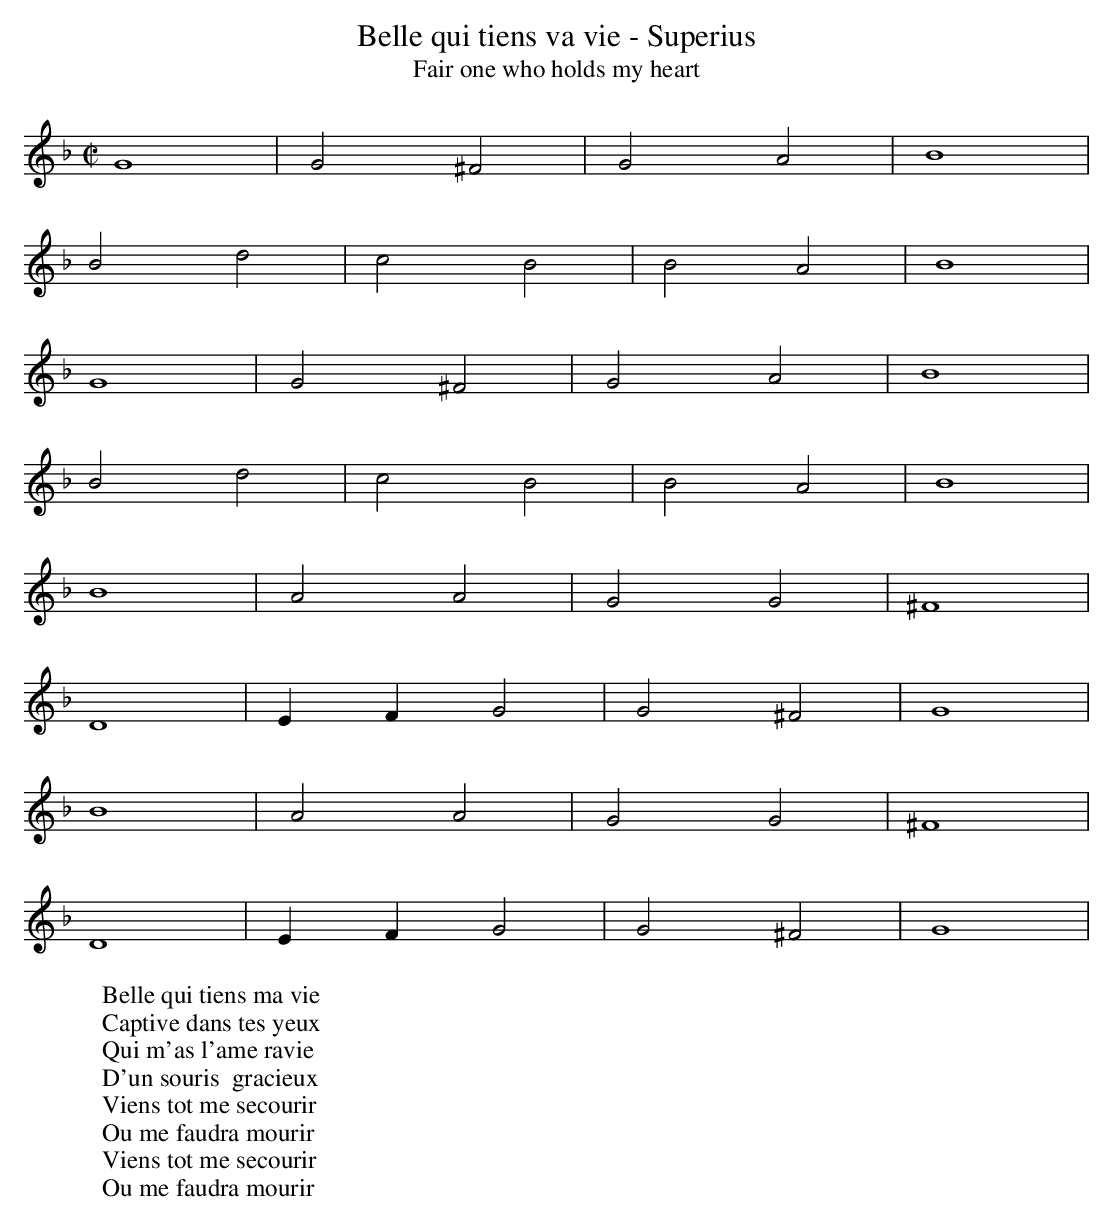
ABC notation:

X:1
T:Belle qui tiens va vie - Superius
T:Fair one who holds my heart
M:C|
L:1/2
K:Gdor
G2 | G^F | GA | B2 |
Bd | cB | BA | B2 |
G2 | G^F | GA | B2 |
Bd | cB | BA | B2 |
B2 | AA | GG | ^F2 |
D2 | E/F/ G | G^F | G2 |
B2 | AA | GG | ^F2 |
D2 | E/F/ G | G^F | G2 |
W:Belle qui tiens ma vie
W:Captive dans tes yeux
W:Qui m'as l'ame ravie
W:D'un souris  gracieux
W:Viens tot me secourir
W:Ou me faudra mourir
W:Viens tot me secourir
W:Ou me faudra mourir
